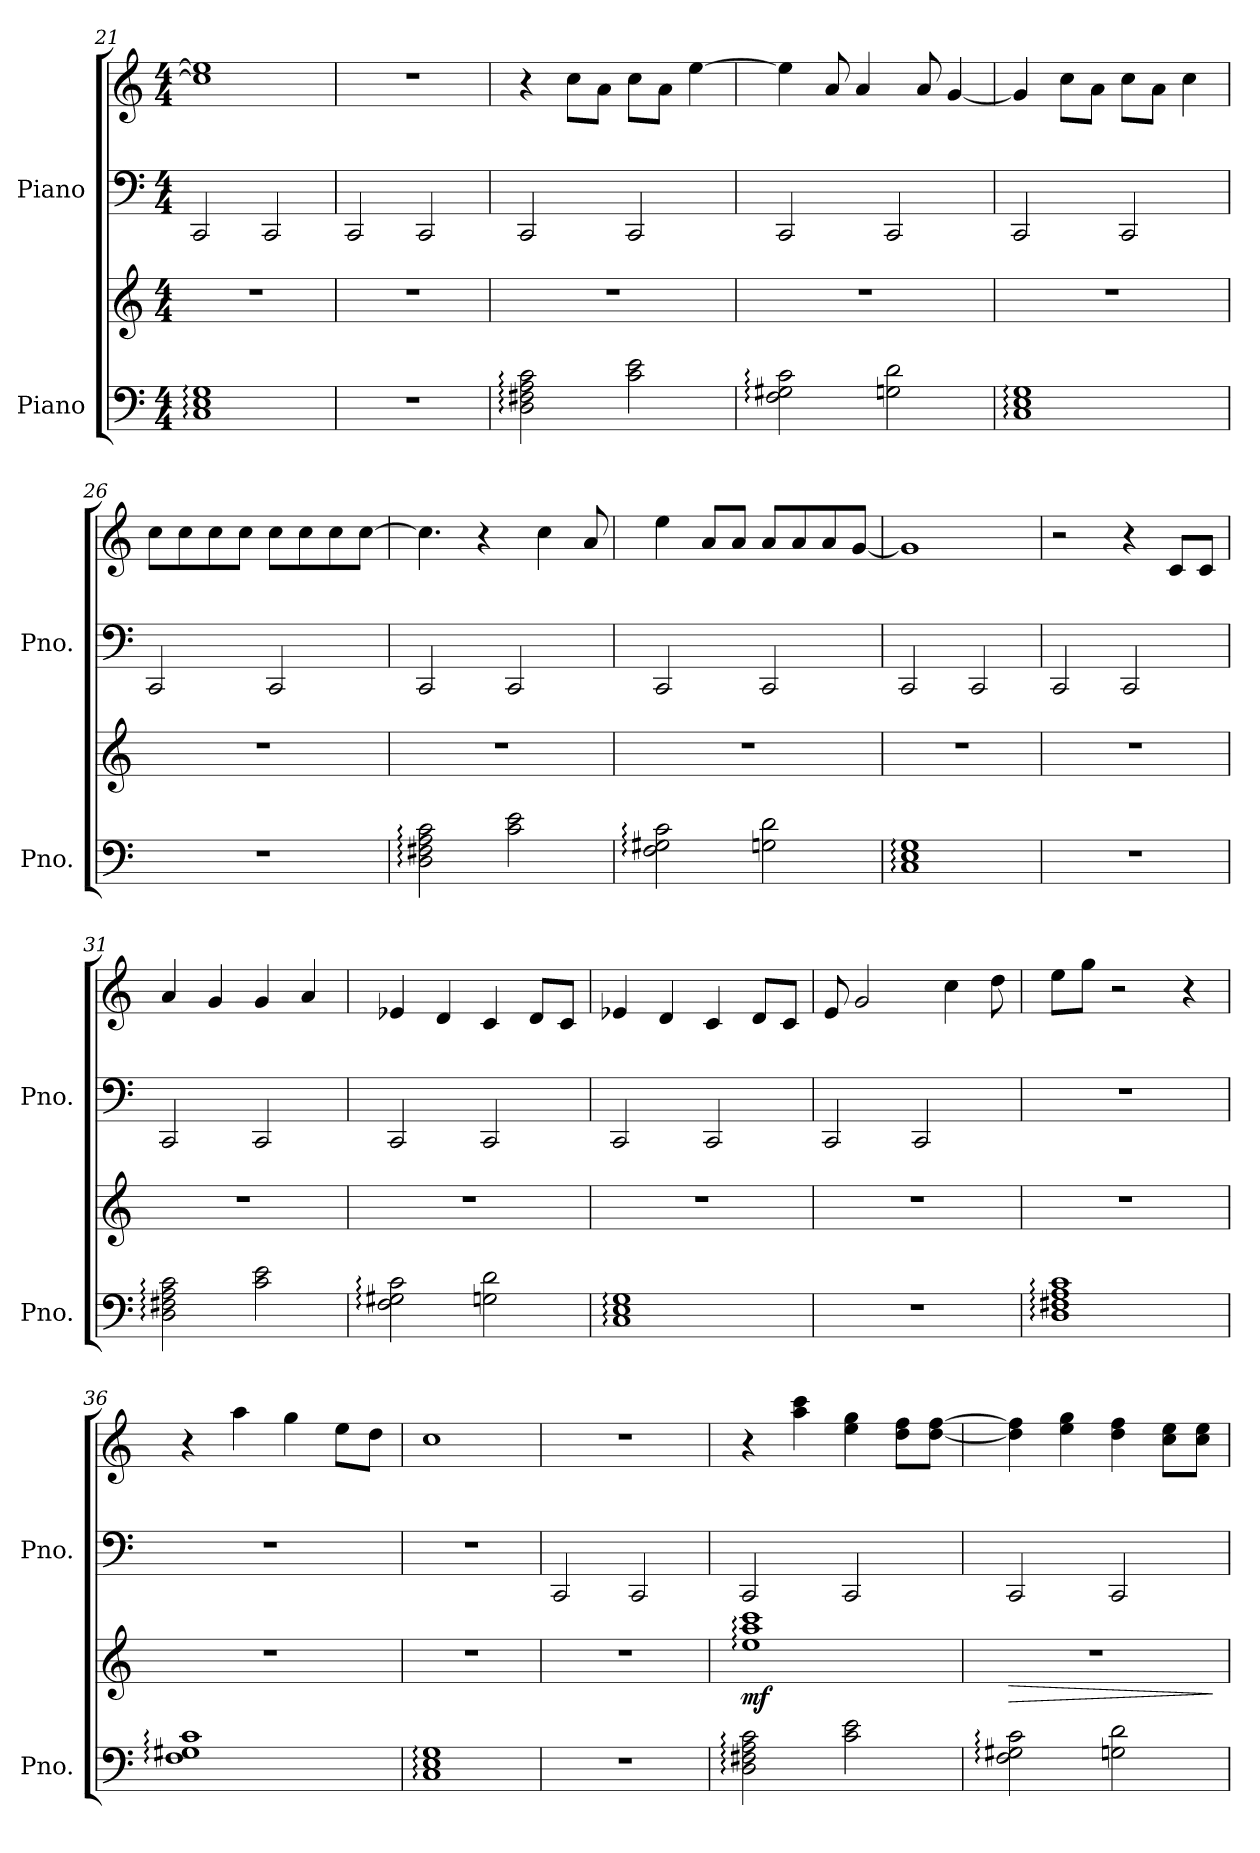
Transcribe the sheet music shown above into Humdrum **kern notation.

**kern	**kern	**dynam	**kern	**kern
*part2	*part2	*part2	*part1	*part1
*staff4	*staff3	*staff3/4	*staff2	*staff1
*I"Piano	*	*	*I"Piano	*
*I'Pno.	*	*	*I'Pno.	*
*clefF4	*clefG2	*	*clefF4	*clefG2
*k[]	*k[]	*	*k[]	*k[]
*M4/4	*M4/4	*	*M4/4	*M4/4
=21	=21	=21	=21	=21
1C: 1E: 1G:	1r	.	2CC/	1cc] 1ee]
.	.	.	2CC/	.
!!LO:LB:g=z
=22	=22	=22	=22	=22
1r	1r	.	2CC/	1r
.	.	.	2CC/	.
=23	=23	=23	=23	=23
2D\: 2F#X\: 2A\: 2c\:	1r	.	2CC/	4r
.	.	.	.	8cc\L
.	.	.	.	8a\J
2c\ 2e\	.	.	2CC/	8cc\L
.	.	.	.	8a\J
.	.	.	.	[4ee\
=24	=24	=24	=24	=24
2F\: 2G#X\: 2c\:	1r	.	2CC/	4ee\]
.	.	.	.	8a/
.	.	.	.	4a/
2Gn\ 2d\	.	.	2CC/	.
.	.	.	.	8a/
.	.	.	.	[4g/
=25	=25	=25	=25	=25
1C: 1E: 1G:	1r	.	2CC/	4g/]
.	.	.	.	8cc\L
.	.	.	.	8a\J
.	.	.	2CC/	8cc\L
.	.	.	.	8a\J
.	.	.	.	4cc\
!!LO:PB:g=z
=26	=26	=26	=26	=26
1r	1r	.	2CC/	8cc\L
.	.	.	.	8cc\
.	.	.	.	8cc\
.	.	.	.	8cc\J
.	.	.	2CC/	8cc\L
.	.	.	.	8cc\
.	.	.	.	8cc\
.	.	.	.	[8cc\J
=27	=27	=27	=27	=27
2D\: 2F#X\: 2A\: 2c\:	1r	.	2CC/	4.cc\]
.	.	.	.	4r
2c\ 2e\	.	.	2CC/	.
.	.	.	.	4cc\
.	.	.	.	8a/
=28	=28	=28	=28	=28
2F\: 2G#X\: 2c\:	1r	.	2CC/	4ee\
.	.	.	.	8a/L
.	.	.	.	8a/J
2Gn\ 2d\	.	.	2CC/	8a/L
.	.	.	.	8a/
.	.	.	.	8a/
.	.	.	.	[8g/J
=29	=29	=29	=29	=29
1C: 1E: 1G:	1r	.	2CC/	1g]
.	.	.	2CC/	.
!!LO:LB:g=z
=30	=30	=30	=30	=30
1r	1r	.	2CC/	2r
.	.	.	2CC/	4r
.	.	.	.	8c/L
.	.	.	.	8c/J
=31	=31	=31	=31	=31
2D\: 2F#X\: 2A\: 2c\:	1r	.	2CC/	4a/
.	.	.	.	4g/
2c\ 2e\	.	.	2CC/	4g/
.	.	.	.	4a/
=32	=32	=32	=32	=32
2F\: 2G#X\: 2c\:	1r	.	2CC/	4e-X/
.	.	.	.	4d/
2Gn\ 2d\	.	.	2CC/	4c/
.	.	.	.	8d/L
.	.	.	.	8c/J
=33	=33	=33	=33	=33
1C: 1E: 1G:	1r	.	2CC/	4e-X/
.	.	.	.	4d/
.	.	.	2CC/	4c/
.	.	.	.	8d/L
.	.	.	.	8c/J
!!LO:LB:g=z
=34	=34	=34	=34	=34
1r	1r	.	2CC/	8e/
.	.	.	.	2g/
.	.	.	2CC/	.
.	.	.	.	4cc\
.	.	.	.	8dd\
=35	=35	=35	=35	=35
1D: 1F#X: 1A: 1c:	1r	.	1r	8ee\L
.	.	.	.	8gg\J
.	.	.	.	2r
.	.	.	.	4r
=36	=36	=36	=36	=36
1F: 1G#X: 1c:	1r	.	1r	4r
.	.	.	.	4aa\
.	.	.	.	4gg\
.	.	.	.	8ee\L
.	.	.	.	8dd\J
=37	=37	=37	=37	=37
1C: 1E: 1G:	1r	.	1r	1cc
!!LO:PB:g=z
=38	=38	=38	=38	=38
1r	1r	.	2CC/	1r
.	.	.	2CC/	.
=39	=39	=39	=39	=39
!	!	!LO:DY:b	!	!
2D\: 2F#X\: 2A\: 2c\:	1ee: 1aa: 1ccc:	mf	2CC/	4r
.	.	.	.	4aa\ 4ccc\
2c\ 2e\	.	.	2CC/	4ee\ 4gg\
.	.	.	.	8dd\ 8ff\L
.	.	.	.	[8dd\ [8ff\J
=40	=40	=40	=40	=40
!	!	!LO:HP:b	!	!
2F\: 2G#X\: 2c\:	1r	>	2CC/	4dd\] 4ff\]
.	.	.	.	4ee\ 4gg\
2Gn\ 2d\	.	.	2CC/	4dd\ 4ff\
.	.	.	.	8cc\ 8ee\L
.	.	.	.	8cc\ 8ee\J
.	.	]	.	.
=	=	=	=	=
*-	*-	*-	*-	*-
